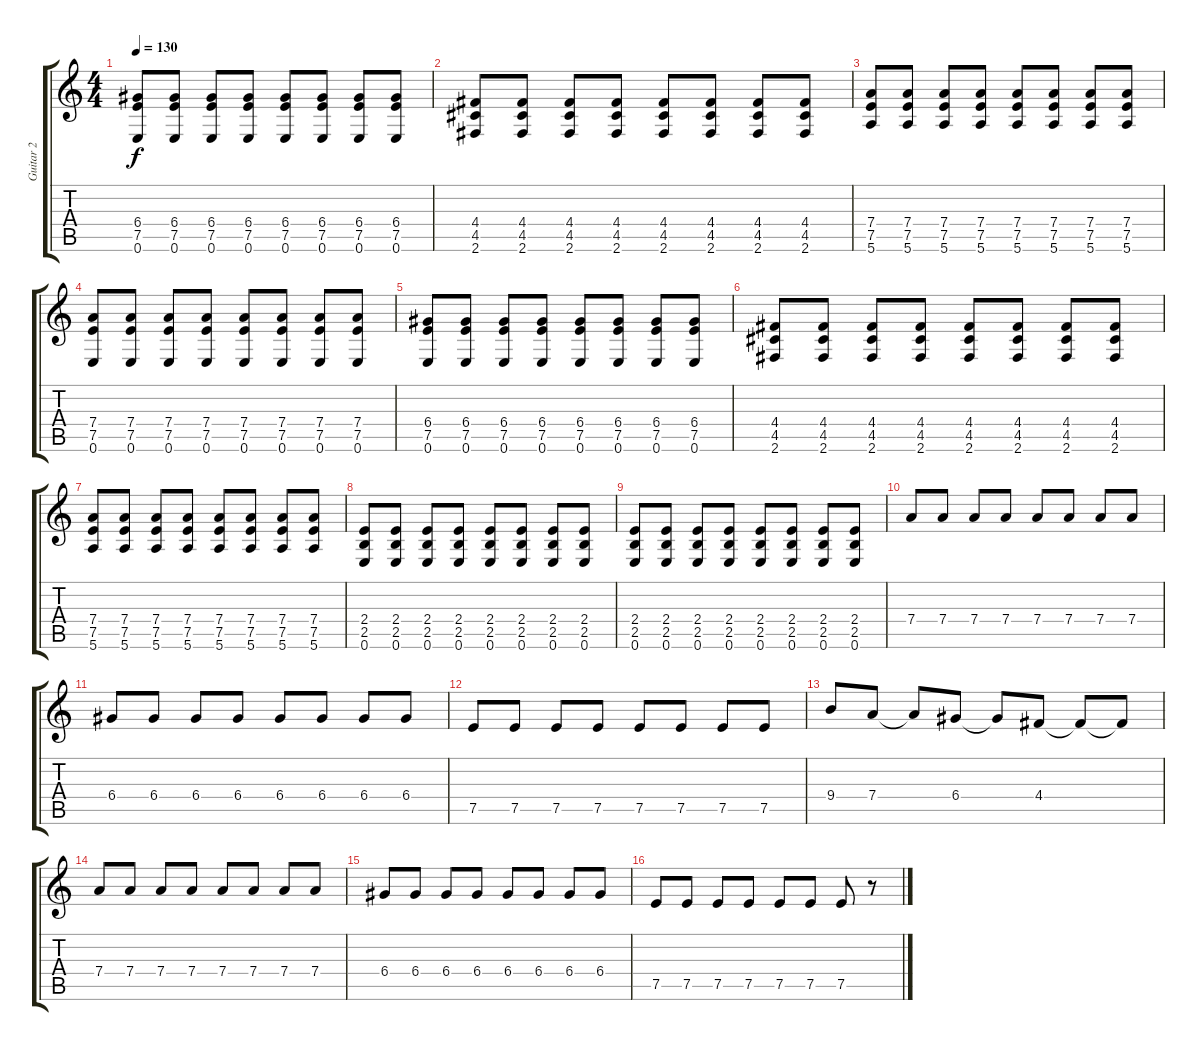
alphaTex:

\track ("Guitar 2" "Guitar 2") {instrument overdrivenguitar}
\staff {score tabs}
\tuning (E4 B3 G3 D3 A2 E2) {hide}
\ts (4 4)
\tempo 130
\clef g2
\ks c
(6.4 7.5 0.6).8{dy f} (6.4 7.5 0.6).8 (6.4 7.5 0.6).8 (6.4 7.5 0.6).8 (6.4 7.5 0.6).8 (6.4 7.5 0.6).8 (6.4 7.5 0.6).8 (6.4 7.5 0.6).8 |
(4.4 4.5 2.6).8 (4.4 4.5 2.6).8 (4.4 4.5 2.6).8 (4.4 4.5 2.6).8 (4.4 4.5 2.6).8 (4.4 4.5 2.6).8 (4.4 4.5 2.6).8 (4.4 4.5 2.6).8 |
(7.4 7.5 5.6).8 (7.4 7.5 5.6).8 (7.4 7.5 5.6).8 (7.4 7.5 5.6).8 (7.4 7.5 5.6).8 (7.4 7.5 5.6).8 (7.4 7.5 5.6).8 (7.4 7.5 5.6).8 |
(7.4 7.5 0.6).8 (7.4 7.5 0.6).8 (7.4 7.5 0.6).8 (7.4 7.5 0.6).8 (7.4 7.5 0.6).8 (7.4 7.5 0.6).8 (7.4 7.5 0.6).8 (7.4 7.5 0.6).8 |
(6.4 7.5 0.6).8 (6.4 7.5 0.6).8 (6.4 7.5 0.6).8 (6.4 7.5 0.6).8 (6.4 7.5 0.6).8 (6.4 7.5 0.6).8 (6.4 7.5 0.6).8 (6.4 7.5 0.6).8 |
(4.4 4.5 2.6).8 (4.4 4.5 2.6).8 (4.4 4.5 2.6).8 (4.4 4.5 2.6).8 (4.4 4.5 2.6).8 (4.4 4.5 2.6).8 (4.4 4.5 2.6).8 (4.4 4.5 2.6).8 |
(7.4 7.5 5.6).8 (7.4 7.5 5.6).8 (7.4 7.5 5.6).8 (7.4 7.5 5.6).8 (7.4 7.5 5.6).8 (7.4 7.5 5.6).8 (7.4 7.5 5.6).8 (7.4 7.5 5.6).8 |
(2.4 2.5 0.6).8 (2.4 2.5 0.6).8 (2.4 2.5 0.6).8 (2.4 2.5 0.6).8 (2.4 2.5 0.6).8 (2.4 2.5 0.6).8 (2.4 2.5 0.6).8 (2.4 2.5 0.6).8 |
(2.4 2.5 0.6).8 (2.4 2.5 0.6).8 (2.4 2.5 0.6).8 (2.4 2.5 0.6).8 (2.4 2.5 0.6).8 (2.4 2.5 0.6).8 (2.4 2.5 0.6).8 (2.4 2.5 0.6).8 |
7.4.8 7.4.8 7.4.8 7.4.8 7.4.8 7.4.8 7.4.8 7.4.8 |
6.4.8 6.4.8 6.4.8 6.4.8 6.4.8 6.4.8 6.4.8 6.4.8 |
7.5.8 7.5.8 7.5.8 7.5.8 7.5.8 7.5.8 7.5.8 7.5.8 |
9.4.8 7.4.8 7.4{t}.8 6.4.8 6.4{t}.8 4.4.8 4.4{t}.8 4.4{t}.8 |
7.4.8 7.4.8 7.4.8 7.4.8 7.4.8 7.4.8 7.4.8 7.4.8 |
6.4.8 6.4.8 6.4.8 6.4.8 6.4.8 6.4.8 6.4.8 6.4.8 |
7.5.8 7.5.8 7.5.8 7.5.8 7.5.8 7.5.8 7.5.8 r.8
